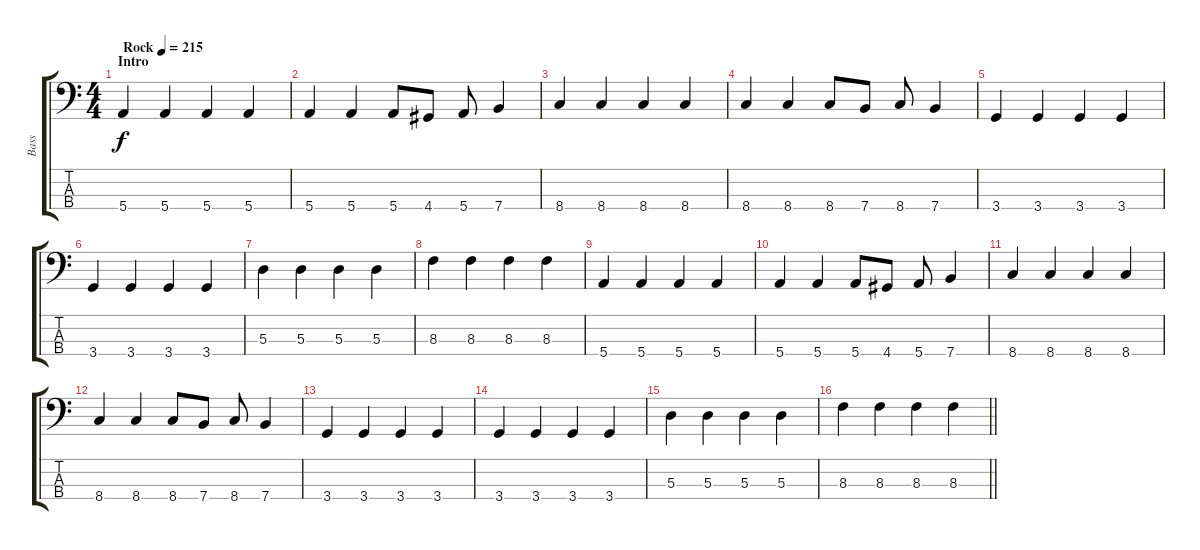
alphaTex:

\track ("Bass" "Bass") {instrument electricbassfinger}
\staff {score tabs}
\tuning (G2 D2 A1 E1) {hide}
\ts (4 4)
\section ("" "Intro")
\tempo (215 "Rock")
\clef f4
\ks c
5.4.4{dy f instrument electricbassfinger} 5.4.4 5.4.4 5.4.4 |
5.4.4 5.4.4 5.4.8 4.4.8 5.4.8 7.4.4 |
8.4.4 8.4.4 8.4.4 8.4.4 |
8.4.4 8.4.4 8.4.8 7.4.8 8.4.8 7.4.4 |
3.4.4 3.4.4 3.4.4 3.4.4 |
3.4.4 3.4.4 3.4.4 3.4.4 |
5.3.4 5.3.4 5.3.4 5.3.4 |
8.3.4 8.3.4 8.3.4 8.3.4 |
5.4.4 5.4.4 5.4.4 5.4.4 |
5.4.4 5.4.4 5.4.8 4.4.8 5.4.8 7.4.4 |
8.4.4 8.4.4 8.4.4 8.4.4 |
8.4.4 8.4.4 8.4.8 7.4.8 8.4.8 7.4.4 |
3.4.4 3.4.4 3.4.4 3.4.4 |
3.4.4 3.4.4 3.4.4 3.4.4 |
5.3.4 5.3.4 5.3.4 5.3.4 |
\barLineRight lightlight
8.3.4 8.3.4 8.3.4 8.3.4
